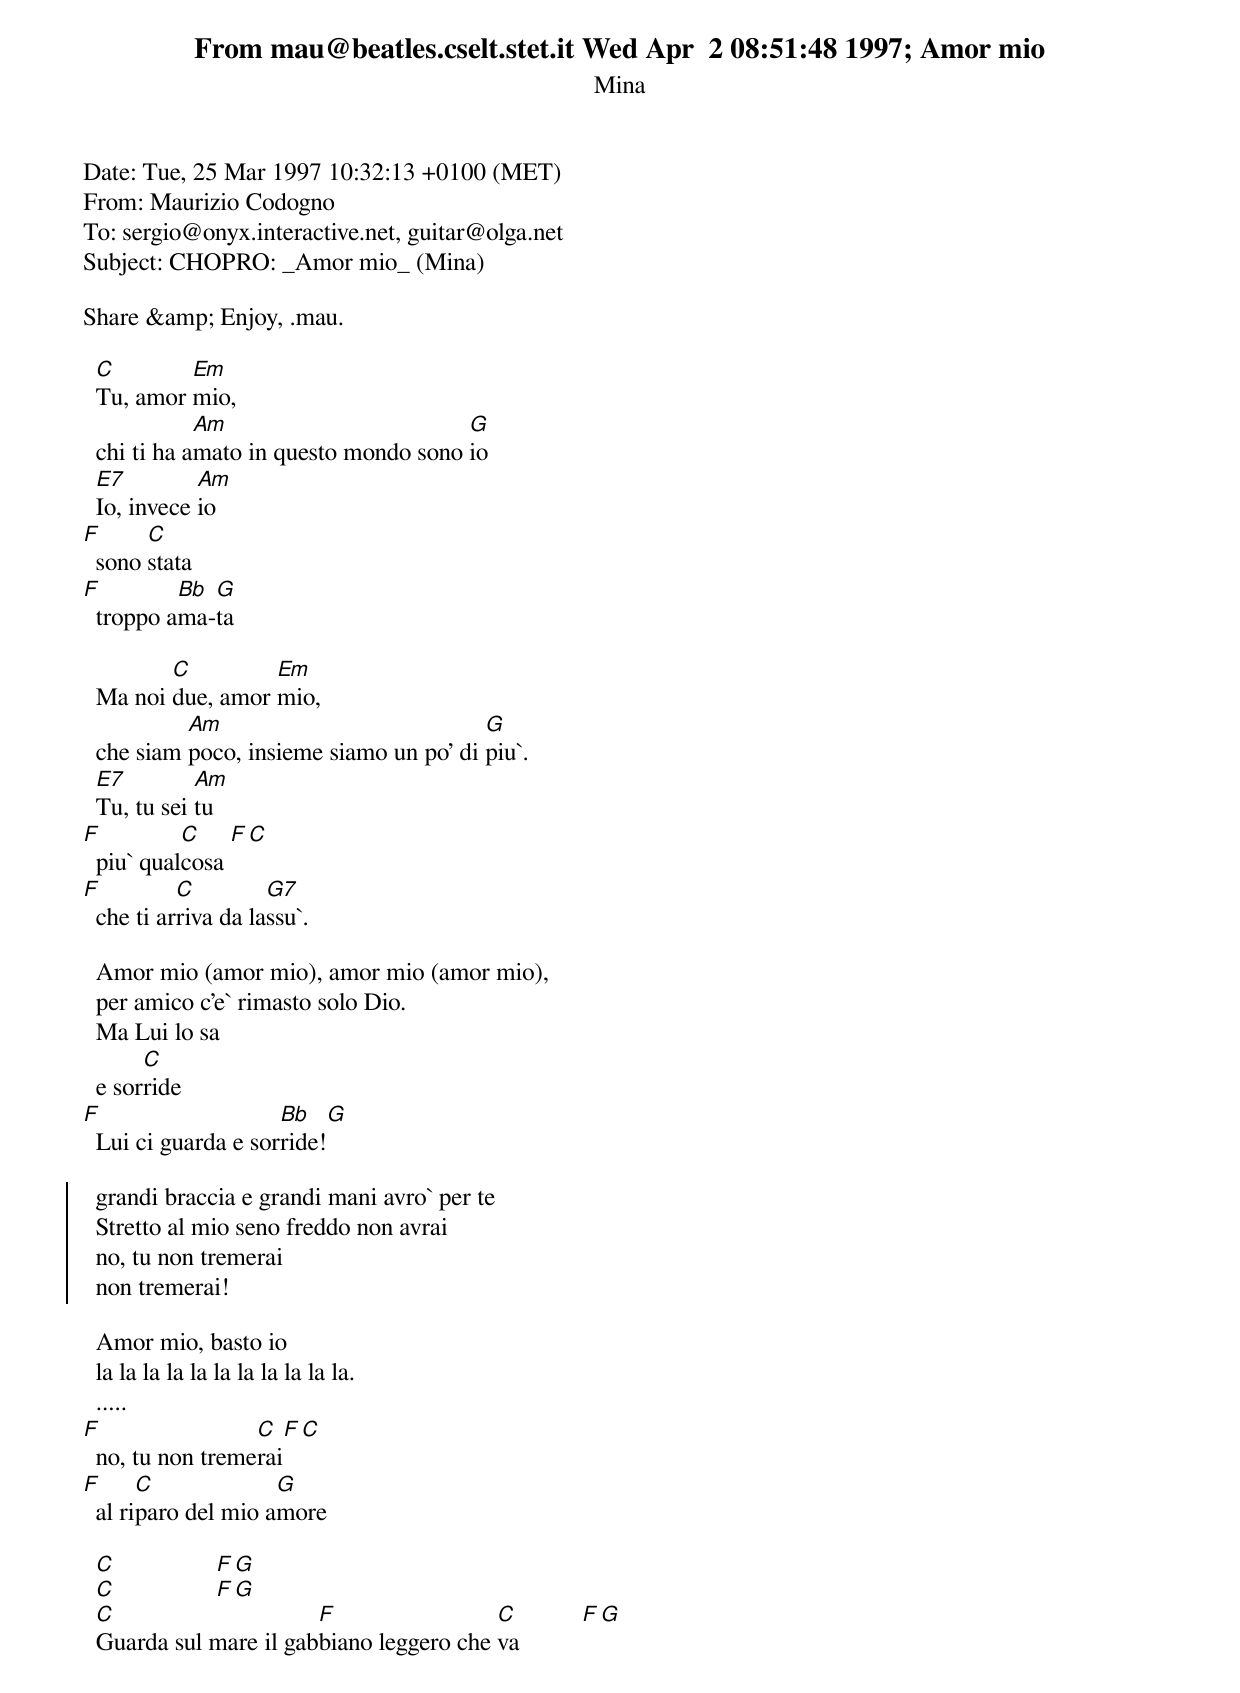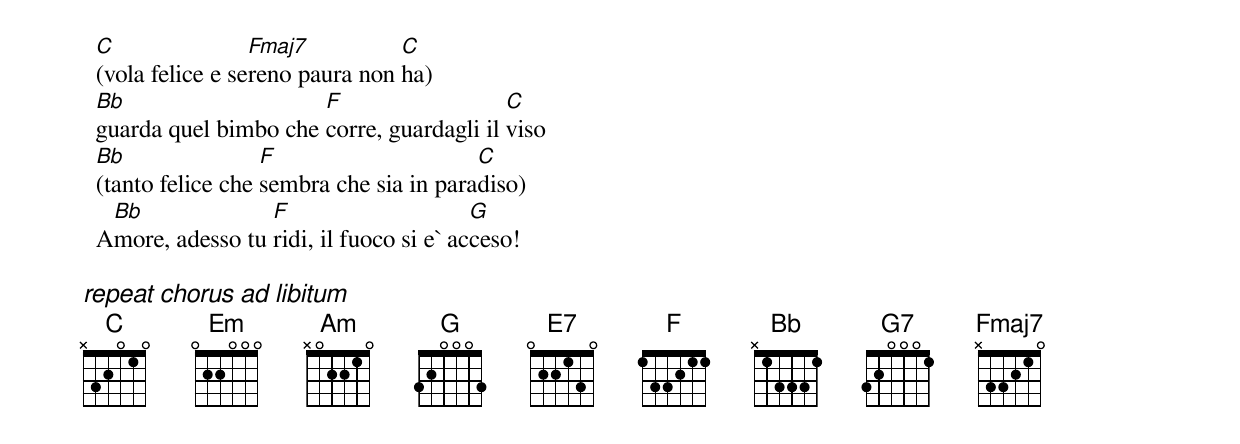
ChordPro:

From mau@beatles.cselt.stet.it Wed Apr  2 08:51:48 1997
Date: Tue, 25 Mar 1997 10:32:13 +0100 (MET)
From: Maurizio Codogno <mau@beatles.cselt.stet.it>
To: sergio@onyx.interactive.net, guitar@olga.net
Subject: CHOPRO: _Amor mio_ (Mina)

Share &amp; Enjoy, .mau.

{t: Amor mio}
{st: Mina}
  [C]Tu, amor [Em]mio,
  chi ti ha a[Am]mato in questo mondo sono [G]io
  [E7]Io, invece [Am]io
[F]  sono [C]stata
[F]  troppo a[Bb]ma-[G]ta

  Ma noi [C]due, amor [Em]mio,
  che siam [Am]poco, insieme siamo un po' di [G]piu`.
  [E7]Tu, tu sei [Am]tu
[F]  piu` qual[C]cosa [F][C]
[F]  che ti ar[C]riva da la[G7]ssu`.

  Amor mio (amor mio), amor mio (amor mio),
  per amico c'e` rimasto solo Dio.
  Ma Lui lo sa
  e sor[C]ride
[F]  Lui ci guarda e sor[Bb]ride![G]

{soc}
  grandi braccia e grandi mani avro` per te
  Stretto al mio seno freddo non avrai
  no, tu non tremerai
  non tremerai!
{eoc}

  Amor mio, basto io
  la la la la la la la la la la la.
  .....
[F]  no, tu non treme[C]rai[F][C]
[F]  al ri[C]paro del mio a[G]more

  [C]                [F][G]
  [C]                [F][G]
  [C]Guarda sul mare il gab[F]biano leggero che [C]va          [F][G]
  [C](vola felice e se[Fmaj7]reno paura non [C]ha)
  [Bb]guarda quel bimbo che [F]corre, guardagli il [C]viso
  [Bb](tanto felice che [F]sembra che sia in para[C]diso)
  A[Bb]more, adesso tu [F]ridi, il fuoco si e` ac[G]ceso!

{ci: repeat chorus ad libitum}
